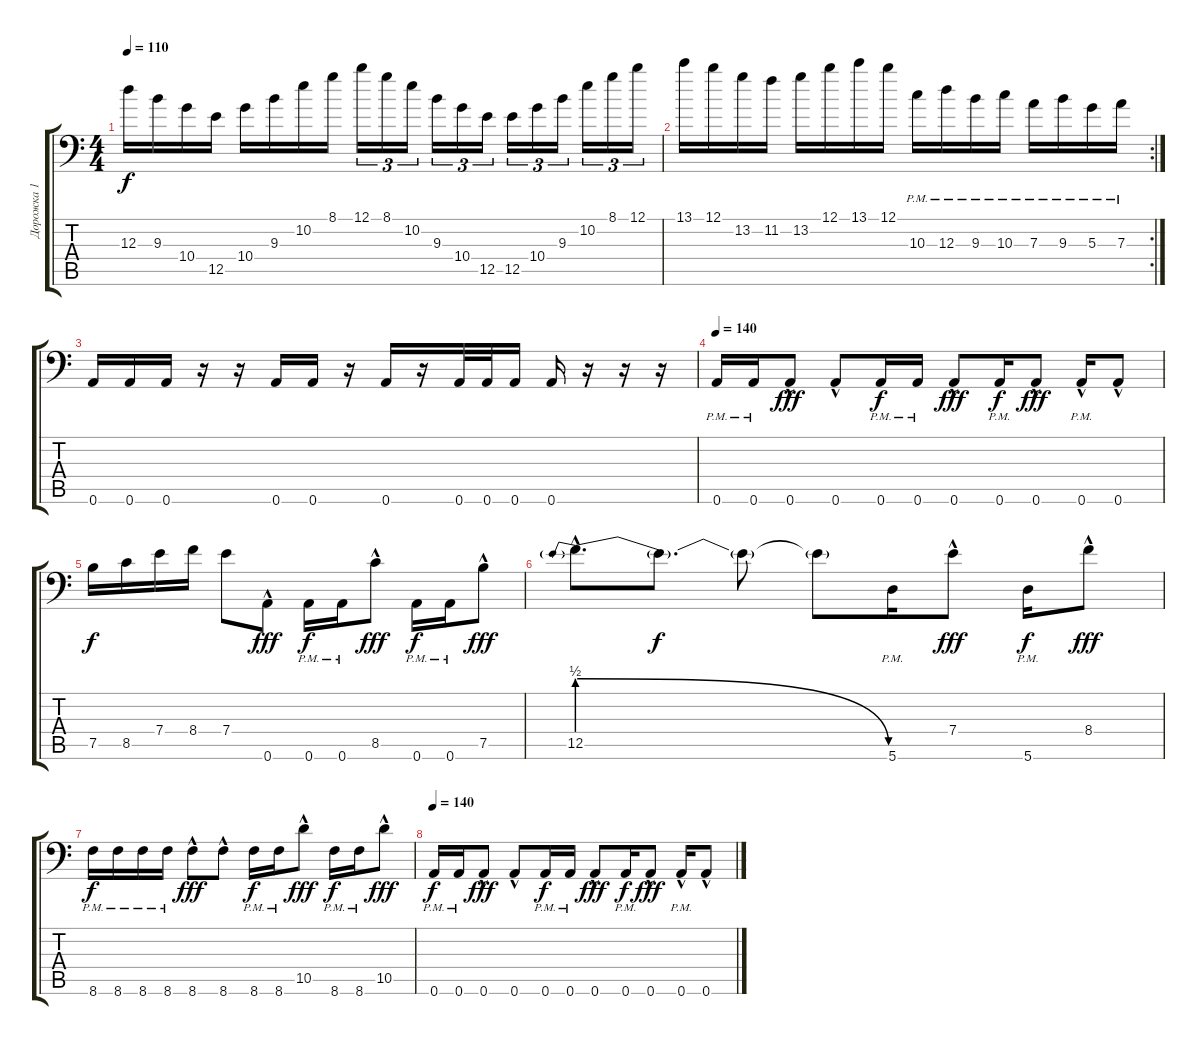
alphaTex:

\track ("Дорожка 1" "Дорожка 1") {instrument overdrivenguitar}
\staff {score tabs}
\tuning (B3 Gb3 D3 A2 E2 A1) {hide}
\ts (4 4)
\tempo 110
\clef f4
\ks c
12.3.16{dy f} 9.3.16 10.4.16 12.5.16 10.4.16 9.3.16 10.2.16 8.1.16 12.1.16{tu (3 2)} 8.1.16{tu (3 2)} 10.2.16{tu (3 2) beam splitsecondary} 9.3.16{tu (3 2)} 10.4.16{tu (3 2)} 12.5.16{tu (3 2)} 12.5.16{tu (3 2)} 10.4.16{tu (3 2)} 9.3.16{tu (3 2) beam splitsecondary} 10.2.16{tu (3 2)} 8.1.16{tu (3 2)} 12.1.16{tu (3 2)} |
\rc 2
13.1.16 12.1.16 13.2.16 11.2.16 13.2.16 12.1.16 13.1.16 12.1.16 10.3{pm}.16 12.3{pm}.16 9.3{pm}.16 10.3{pm}.16 7.3{pm}.16 9.3{pm}.16 5.3{pm}.16 7.3{pm}.16 |
0.6.16 0.6.16 0.6.16 r.16 r.16 0.6.16 0.6.16 r.16 0.6.16 r.16 0.6.32 0.6.32 0.6.16 0.6.16 r.16 r.16 r.16 |
\tempo 150
\tempo 140
0.6{pm}.16 0.6{pm}.16 0.6{hac}.8{dy fff} 0.6{hac}.8 0.6{pm}.16{dy f} 0.6{pm}.16 0.6{hac}.8{dy fff} 0.6{pm}.16{dy f} 0.6{hac}.8{dy fff} 0.6{hac pm}.16 0.6{hac}.8 |
7.5.16{dy f} 8.5.16 7.4.16 8.4.16 7.4.8 0.6{hac}.8{dy fff} 0.6{pm}.16{dy f} 0.6{pm}.16 8.5{hac}.8{dy fff} 0.6{pm}.16{dy f} 0.6{pm}.16 7.5{hac}.8{dy fff} |
12.5{be (prebendrelease 0 2 60 0) hac}.8{d} 12.5{t}.8{d dy f} 12.5{t}.8 12.5{t}.8 5.6{pm}.16 7.4{hac}.8{dy fff} 5.6{pm}.16{dy f} 8.4{hac}.8{dy fff} |
8.6{pm}.16{dy f} 8.6{pm}.16 8.6{pm}.16 8.6{pm}.16 8.6{hac}.8{dy fff} 8.6{hac}.8 8.6{pm}.16{dy f} 8.6{pm}.16 10.5{hac}.8{dy fff} 8.6{pm}.16{dy f} 8.6{pm}.16 10.5{hac}.8{dy fff} |
\tempo 140
0.6{pm}.16{dy f} 0.6{pm}.16 0.6{hac}.8{dy fff} 0.6{hac}.8 0.6{pm}.16{dy f} 0.6{pm}.16 0.6{hac}.8{dy fff} 0.6{pm}.16{dy f} 0.6{hac}.8{dy fff} 0.6{hac pm}.16 0.6{hac}.8
